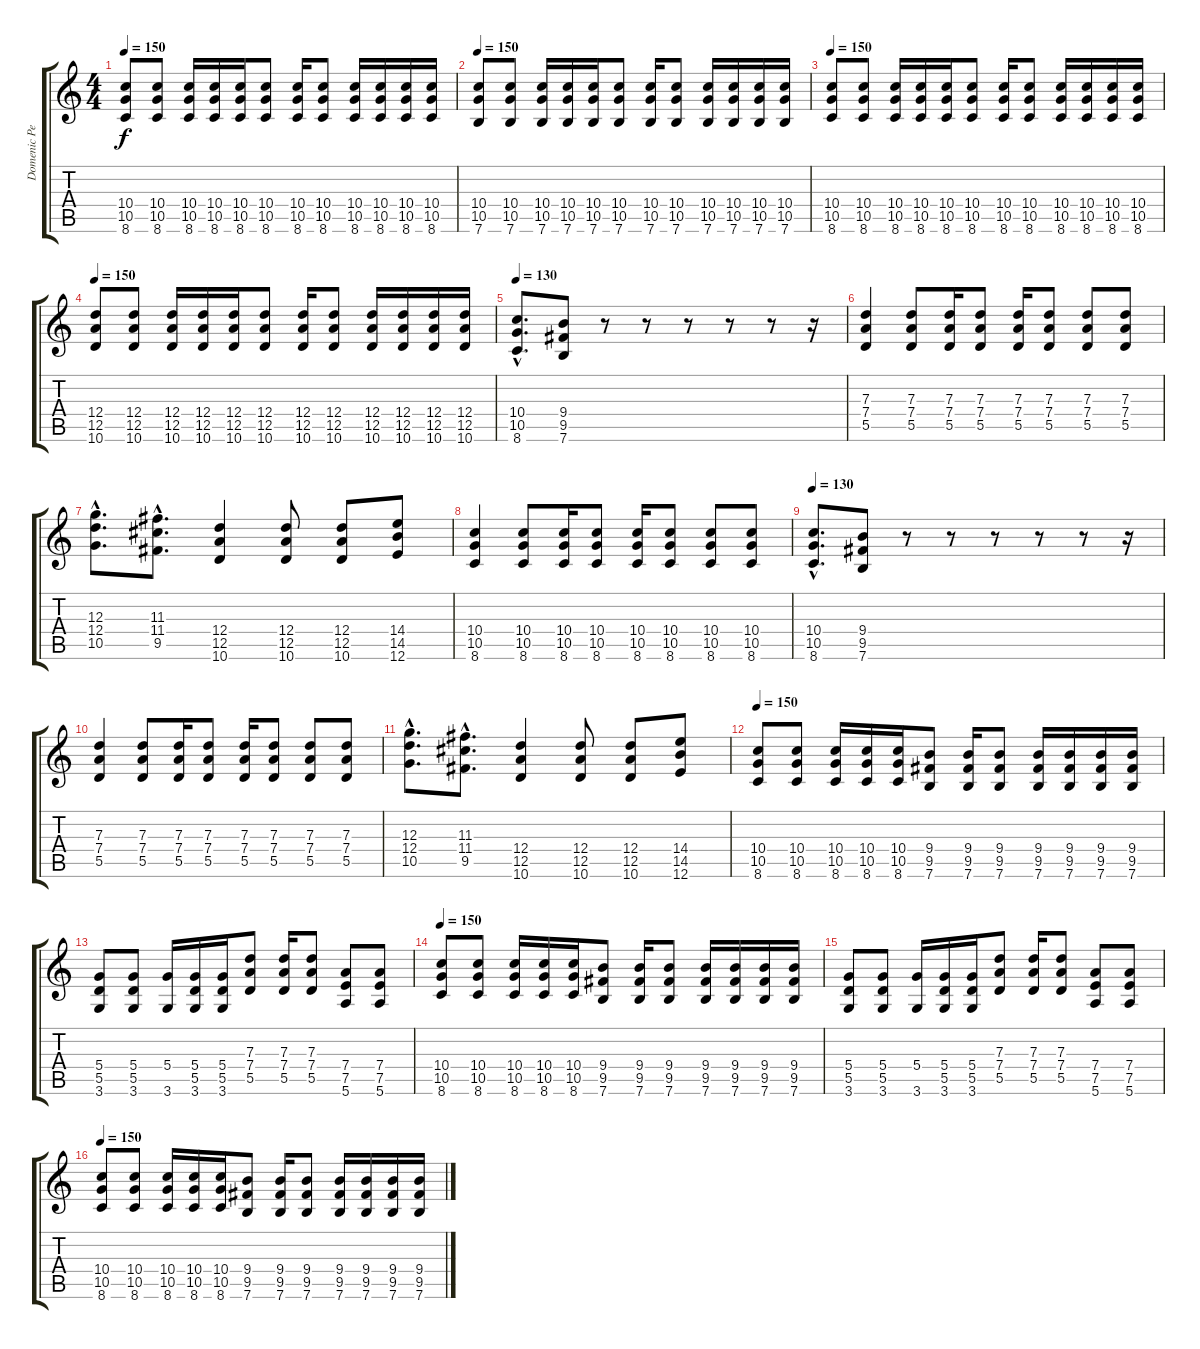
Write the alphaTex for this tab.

\track ("Domenic Perry (Rhythm Guitar)" "Domenic Pe") {instrument distortionguitar}
\staff {score tabs}
\tuning (E4 B3 G3 D3 A2 E2) {hide}
\ts (4 4)
\tempo 150
\clef g2
\ks c
(10.4 10.5 8.6).8{dy f} (10.4 10.5 8.6).8 (10.4 10.5 8.6).16 (10.4 10.5 8.6).16 (10.4 10.5 8.6).16 (10.4 10.5 8.6).8 (10.4 10.5 8.6).16 (10.4 10.5 8.6).8 (10.4 10.5 8.6).16 (10.4 10.5 8.6).16 (10.4 10.5 8.6).16 (10.4 10.5 8.6).16 |
\tempo 150
(10.4 10.5 7.6).8 (10.4 10.5 7.6).8 (10.4 10.5 7.6).16 (10.4 10.5 7.6).16 (10.4 10.5 7.6).16 (10.4 10.5 7.6).8 (10.4 10.5 7.6).16 (10.4 10.5 7.6).8 (10.4 10.5 7.6).16 (10.4 10.5 7.6).16 (10.4 10.5 7.6).16 (10.4 10.5 7.6).16 |
\tempo 150
(10.4 10.5 8.6).8 (10.4 10.5 8.6).8 (10.4 10.5 8.6).16 (10.4 10.5 8.6).16 (10.4 10.5 8.6).16 (10.4 10.5 8.6).8 (10.4 10.5 8.6).16 (10.4 10.5 8.6).8 (10.4 10.5 8.6).16 (10.4 10.5 8.6).16 (10.4 10.5 8.6).16 (10.4 10.5 8.6).16 |
\tempo 150
(12.4 12.5 10.6).8 (12.4 12.5 10.6).8 (12.4 12.5 10.6).16 (12.4 12.5 10.6).16 (12.4 12.5 10.6).16 (12.4 12.5 10.6).8 (12.4 12.5 10.6).16 (12.4 12.5 10.6).8 (12.4 12.5 10.6).16 (12.4 12.5 10.6).16 (12.4 12.5 10.6).16 (12.4 12.5 10.6).16 |
\tempo 130
(10.4{hac} 10.5{hac} 8.6{hac}).8{d} (9.4 9.5 7.6).8 r.8 r.8 r.8 r.8 r.8 r.16 |
(7.3 7.4 5.5).4 (7.3 7.4 5.5).8 (7.3 7.4 5.5).16 (7.3 7.4 5.5).8 (7.3 7.4 5.5).16 (7.3 7.4 5.5).8 (7.3 7.4 5.5).8 (7.3 7.4 5.5).8 |
(12.3{hac} 12.4{hac} 10.5{hac}).8{d} (11.3{hac} 11.4{hac} 9.5{hac}).8{d} (12.4 12.5 10.6).4 (12.4 12.5 10.6).8 (12.4 12.5 10.6).8 (14.4 14.5 12.6).8 |
(10.4 10.5 8.6).4 (10.4 10.5 8.6).8 (10.4 10.5 8.6).16 (10.4 10.5 8.6).8 (10.4 10.5 8.6).16 (10.4 10.5 8.6).8 (10.4 10.5 8.6).8 (10.4 10.5 8.6).8 |
\tempo 130
(10.4{hac} 10.5{hac} 8.6{hac}).8{d} (9.4 9.5 7.6).8 r.8 r.8 r.8 r.8 r.8 r.16 |
(7.3 7.4 5.5).4 (7.3 7.4 5.5).8 (7.3 7.4 5.5).16 (7.3 7.4 5.5).8 (7.3 7.4 5.5).16 (7.3 7.4 5.5).8 (7.3 7.4 5.5).8 (7.3 7.4 5.5).8 |
(12.3{hac} 12.4{hac} 10.5{hac}).8{d} (11.3{hac} 11.4{hac} 9.5{hac}).8{d} (12.4 12.5 10.6).4 (12.4 12.5 10.6).8 (12.4 12.5 10.6).8 (14.4 14.5 12.6).8 |
\tempo 150
(10.4 10.5 8.6).8 (10.4 10.5 8.6).8 (10.4 10.5 8.6).16 (10.4 10.5 8.6).16 (10.4 10.5 8.6).16 (9.4 9.5 7.6).8 (9.4 9.5 7.6).16 (9.4 9.5 7.6).8 (9.4 9.5 7.6).16 (9.4 9.5 7.6).16 (9.4 9.5 7.6).16 (9.4 9.5 7.6).16 |
(5.4 5.5 3.6).8 (5.4 5.5 3.6).8 (5.4 3.6).16 (5.4 5.5 3.6).16 (5.4 5.5 3.6).16 (7.3 7.4 5.5).8 (7.3 7.4 5.5).16 (7.3 7.4 5.5).8 (7.4 7.5 5.6).8 (7.4 7.5 5.6).8 |
\tempo 150
(10.4 10.5 8.6).8 (10.4 10.5 8.6).8 (10.4 10.5 8.6).16 (10.4 10.5 8.6).16 (10.4 10.5 8.6).16 (9.4 9.5 7.6).8 (9.4 9.5 7.6).16 (9.4 9.5 7.6).8 (9.4 9.5 7.6).16 (9.4 9.5 7.6).16 (9.4 9.5 7.6).16 (9.4 9.5 7.6).16 |
(5.4 5.5 3.6).8 (5.4 5.5 3.6).8 (5.4 3.6).16 (5.4 5.5 3.6).16 (5.4 5.5 3.6).16 (7.3 7.4 5.5).8 (7.3 7.4 5.5).16 (7.3 7.4 5.5).8 (7.4 7.5 5.6).8 (7.4 7.5 5.6).8 |
\tempo 150
(10.4 10.5 8.6).8 (10.4 10.5 8.6).8 (10.4 10.5 8.6).16 (10.4 10.5 8.6).16 (10.4 10.5 8.6).16 (9.4 9.5 7.6).8 (9.4 9.5 7.6).16 (9.4 9.5 7.6).8 (9.4 9.5 7.6).16 (9.4 9.5 7.6).16 (9.4 9.5 7.6).16 (9.4 9.5 7.6).16
